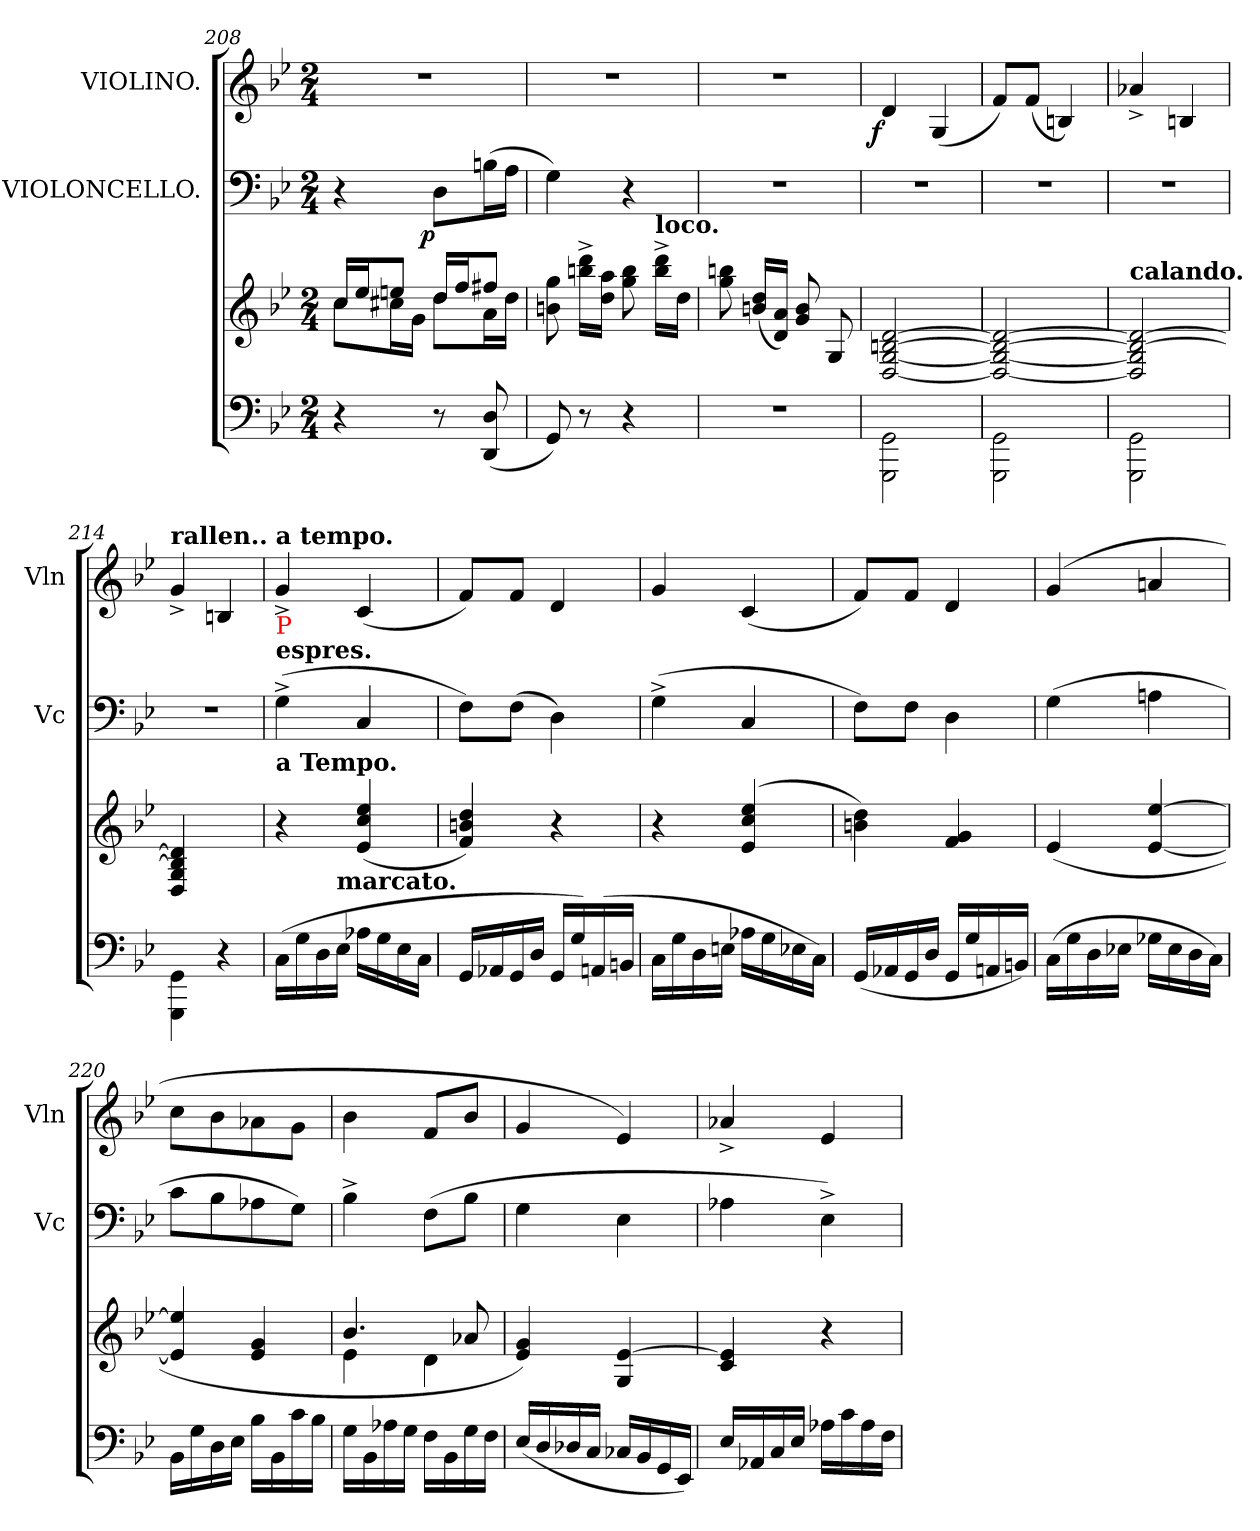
**kern	**kern	**kern	**dynam	**kern	**dynam
*part3	*part3	*part2	*part2	*part1	*part1
*staff4	*staff3	*staff2	*staff2	*staff1	*staff1
*	*	*I"VIOLONCELLO.	*	*I"VIOLINO.	*
*	*	*I'Vc	*	*I'Vln	*
*clefF4	*clefG2	*clefF4	*	*clefG2	*
*k[b-e-]	*k[b-e-]	*k[b-e-]	*	*k[b-e-]	*
*g:	*g:	*g:	*	*g:	*
*M2/4	*M2/4	*M2/4	*	*M2/4	*
=208	=208	=208	=208	=208	=208
*	*^	*	*	*	*
4r	16ccLL	8ccL	4r	.	2rdd	.
.	16ee-J	.	.	.	.	.
.	8eenJ	16cc#XL	.	.	.	.
.	.	16gJJ	.	.	.	.
!	!	!	!	!LO:DY:b:rj	!	!
8r	16ddLL	8ddL	8DL	p	.	.
.	16ffJ	.	.	.	.	.
(<8D/ 8DD/	8ff#XJ	16aL	(>16BnL	.	.	.
.	.	16ddJJ	16AJJ	.	.	.
*	*v	*v	*	*	*	*
=209	=209	=209	=209	=209	=209
8GG/)	8gg 8bn	4G)	.	2rdd	.
8r	16ddd^< 16bbn^<LL	.	.	.	.
.	16aa 16ddJJ	.	.	.	.
4r	8bb 8gg	4r	.	.	.
!	!LO:TX:a:B:t=loco.	!	!	!	!
.	16ddd^< 16bb^<LL	.	.	.	.
.	16ddJJ	.	.	.	.
=210	=210	=210	=210	=210	=210
2rF	8bbn 8gg	2rF	.	2rdd	.
.	(<16dd 16bLL	.	.	.	.
.	16a 16dJJ)	.	.	.	.
.	8b/ 8g/	.	.	.	.
.	8G/	.	.	.	.
=211	=211	=211	=211	=211	=211
!	!	!	!	!	!LO:DY:rj
2GG\ 2GGG\	[2d/ [2Bn/ [2G/ [2D/	2rF	.	4d	f
.	.	.	.	(<4G	.
=212	=212	=212	=212	=212	=212
2GG\ 2GGG\	2d_/ 2Bn_/ 2G_/ 2D_/	2rF	.	8fL)	.
.	.	.	.	(<8fJ	.
.	.	.	.	4Bn)	.
=213	=213	=213	=213	=213	=213
!	!LO:TX:a:B:t=calando.	!	!	!	!
2GG\ 2GGG\	2d_/ 2B_/ 2G]/ 2D]/	2rF	.	4a-X^>	.
.	.	.	.	4Bn	.
=214	=214	=214	=214	=214	=214
!	!	!	!	!LO:TX:a:B:t=rallen..	!
4GG\ 4GGG\	4d]/ 4B]/ 4G/ 4D/	2rF	.	4g^<	.
4r	4ryy	.	.	4Bn	.
=215	=215	=215	=215	=215	=215
!	!	!	!	!LO:TX:a:B:t=a tempo.	!
!	!	!LO:TX:a:B:t=espres.	!	!	!
!	!	!LO:TX:a:color=red:t=P	!	!	!
!	!LO:TX:a:B:t=a Tempo.	!	!	!	!
(>16CLL	4r	(>4G^<	.	4g^<	.
16G	.	.	.	.	.
16D	.	.	.	.	.
!LO:TX:a:B:t=marcato.	!	!	!	!	!
16E-JJ	.	.	.	.	.
16A-XLL	(>4ee- 4cc 4e-	4C	.	(<4c	.
16G	.	.	.	.	.
16E-	.	.	.	.	.
16CJJ	.	.	.	.	.
=216	=216	=216	=216	=216	=216
16GGLL	4dd 4bn 4f)	8FL)	.	8fL)	.
16AA-X	.	.	.	.	.
16GG	.	(>8FJ	.	8fJ	.
16DJJ	.	.	.	.	.
16GGLL	4r	4D)	.	4d	.
16G)	.	.	.	.	.
(>16AAn	.	.	.	.	.
16BBnJJ	.	.	.	.	.
=217	=217	=217	=217	=217	=217
16CLL	4r	(>4G^<	.	4g	.
16G	.	.	.	.	.
16D	.	.	.	.	.
16EnJJ	.	.	.	.	.
16A-XLL	(>4ee- 4cc 4e-	4C	.	(<4c	.
16G	.	.	.	.	.
16E-	.	.	.	.	.
16CJJ)	.	.	.	.	.
=218	=218	=218	=218	=218	=218
(<16GGLL	4dd 4bn)	8FL)	.	8fL)	.
16AA-X	.	.	.	.	.
16GG	.	8FJ	.	8fJ	.
16DJJ	.	.	.	.	.
16GGLL	4g/ 4f/	4D	.	4d	.
16G	.	.	.	.	.
16AAn	.	.	.	.	.
16BBnJJ)	.	.	.	.	.
=219	=219	=219	=219	=219	=219
(>16CLL	(>4e-	(>4G	.	(>4g	.
16G	.	.	.	.	.
16D	.	.	.	.	.
16E-XJJ	.	.	.	.	.
16G-XLL	[4ee- [4e-	4An	.	4an	.
16E-	.	.	.	.	.
16D	.	.	.	.	.
16CJJ)	.	.	.	.	.
=220	=220	=220	=220	=220	=220
16BB-LL	4ee-] 4e-]	8cL	.	8cc\L	.
16G	.	.	.	.	.
16D	.	8B-	.	8b-	.
16E-JJ	.	.	.	.	.
16B-LL	4g 4e-	8A-X	.	8a-X	.
16BB-	.	.	.	.	.
16c	.	8GJ)	.	8gJ	.
16B-JJ	.	.	.	.	.
=221	=221	=221	=221	=221	=221
*	*^	*	*	*	*
16GLL	4.b-	4e-	4B-^<	.	4b-	.
16BB-	.	.	.	.	.	.
16A-X	.	.	.	.	.	.
16GJJ	.	.	.	.	.	.
16FLL	.	4d	(>8FL	.	8fL	.
16BB-	.	.	.	.	.	.
16G	8a-X	.	8B-J	.	8b-J	.
16FJJ	.	.	.	.	.	.
*	*v	*v	*	*	*	*
=222	=222	=222	=222	=222	=222
(<16E-/LL	4g 4e-)	4G	.	4g	.
16D	.	.	.	.	.
16D-X	.	.	.	.	.
16CJJ	.	.	.	.	.
16C-XLL	[4e- 4G	4E-	.	4e-)	.
16BB-	.	.	.	.	.
16GG	.	.	.	.	.
16EE-JJ)	.	.	.	.	.
=223	=223	=223	=223	=223	=223
16E-LL	4e-] 4c	4A-X	.	4a-X^<	.
16AA-X	.	.	.	.	.
16C	.	.	.	.	.
16E-JJ	.	.	.	.	.
16A-LL	4r	4E-^<)	.	4e-	.
16c	.	.	.	.	.
16A-	.	.	.	.	.
16FJJ	.	.	.	.	.
=	=	=	=	=	=
*-	*-	*-	*-	*-	*-
